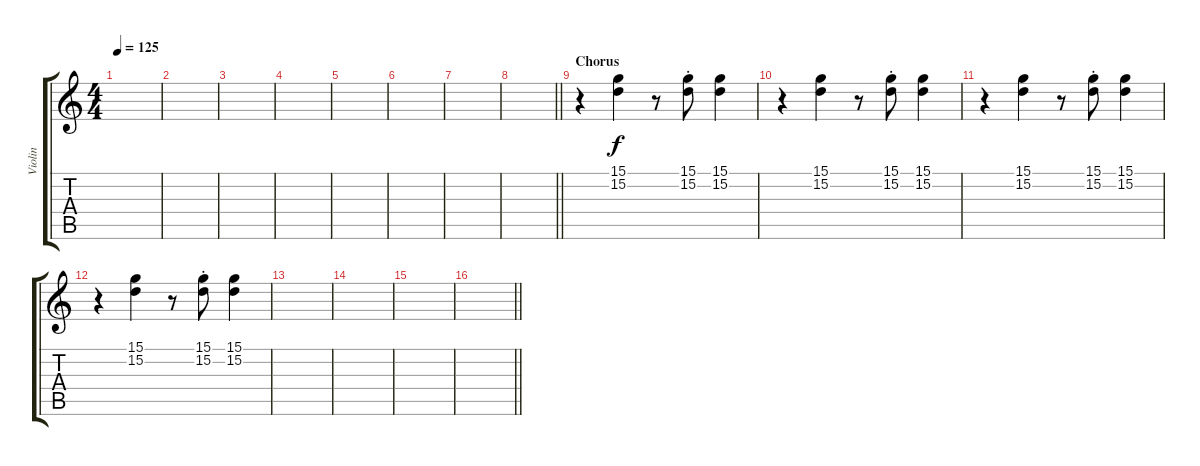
\track ("Violin" "Violin") {instrument stringensemble1}
\staff {score tabs}
\tuning (E4 B3 G3 D3 A2 E2) {hide}
\ts (4 4)
\tempo 125
\clef g2
\ks c
|
|
|
|
|
|
|
\barLineRight lightlight
|
\section ("" "Chorus")
r.4 (15.1 15.2).4 r.8 (15.1{st} 15.2{st}).8 (15.1 15.2).4 |
r.4 (15.1 15.2).4 r.8 (15.1{st} 15.2{st}).8 (15.1 15.2).4 |
r.4 (15.1 15.2).4 r.8 (15.1{st} 15.2{st}).8 (15.1 15.2).4 |
r.4 (15.1 15.2).4 r.8 (15.1{st} 15.2{st}).8 (15.1 15.2).4 |
|
|
|
\barLineRight lightlight
